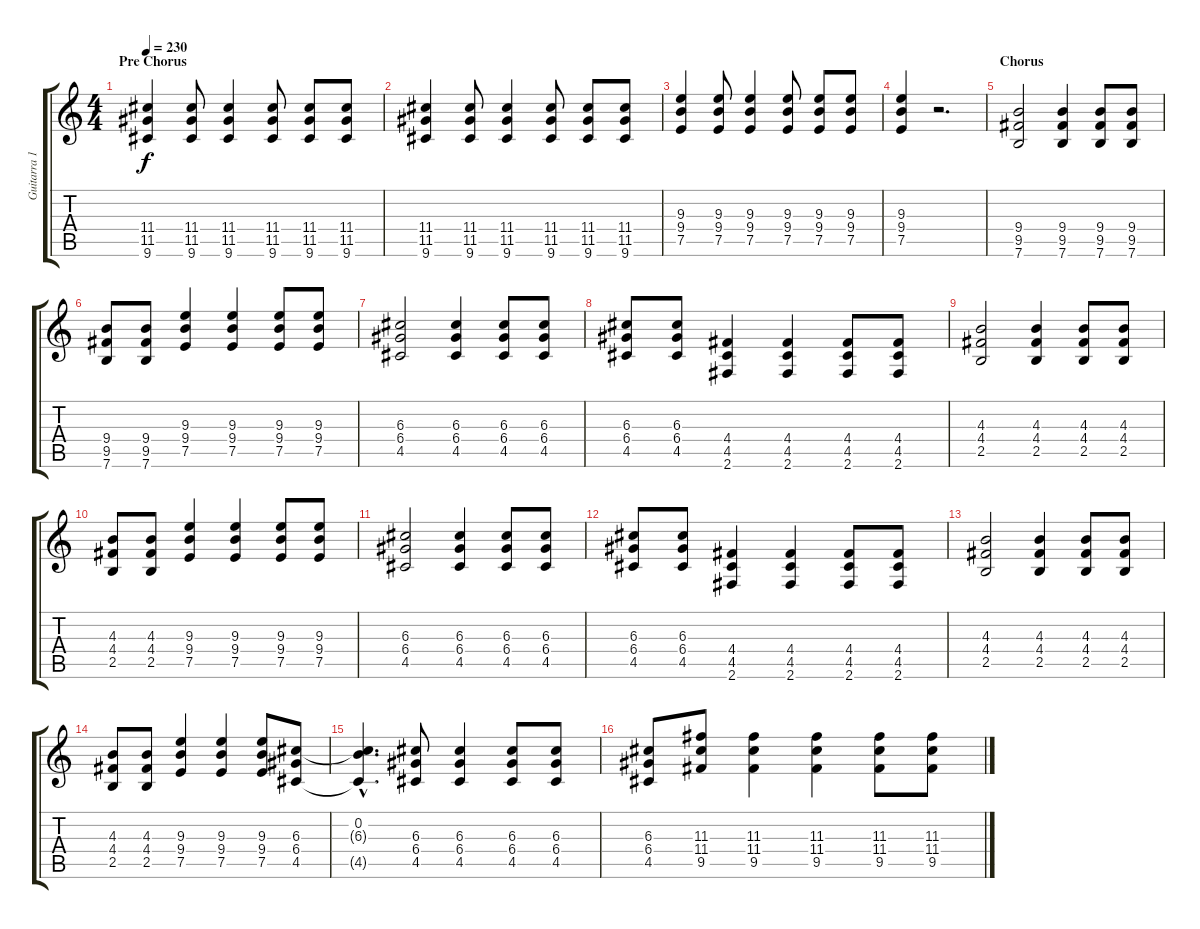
\track ("Guitarra 1 - Mathias" "Guitarra 1") {instrument distortionguitar}
\staff {score tabs}
\tuning (E4 B3 G3 D3 A2 E2) {hide}
\ts (4 4)
\section ("" "Pre Chorus")
\tempo 230
\clef g2
\ks c
(11.4 11.5 9.6).4{dy f} (11.4 11.5 9.6).8 (11.4 11.5 9.6).4 (11.4 11.5 9.6).8 (11.4 11.5 9.6).8 (11.4 11.5 9.6).8 |
(11.4 11.5 9.6).4 (11.4 11.5 9.6).8 (11.4 11.5 9.6).4 (11.4 11.5 9.6).8 (11.4 11.5 9.6).8 (11.4 11.5 9.6).8 |
(9.3 9.4 7.5).4 (9.3 9.4 7.5).8 (9.3 9.4 7.5).4 (9.3 9.4 7.5).8 (9.3 9.4 7.5).8 (9.3 9.4 7.5).8 |
(9.3 9.4 7.5).4 r.2{d} |
\section ("" "Chorus")
(9.4 9.5 7.6).2 (9.4 9.5 7.6).4 (9.4 9.5 7.6).8 (9.4 9.5 7.6).8 |
(9.4 9.5 7.6).8 (9.4 9.5 7.6).8 (9.3 9.4 7.5).4 (9.3 9.4 7.5).4 (9.3 9.4 7.5).8 (9.3 9.4 7.5).8 |
(6.3 6.4 4.5).2 (6.3 6.4 4.5).4 (6.3 6.4 4.5).8 (6.3 6.4 4.5).8 |
(6.3 6.4 4.5).8 (6.3 6.4 4.5).8 (4.4 4.5 2.6).4 (4.4 4.5 2.6).4 (4.4 4.5 2.6).8 (4.4 4.5 2.6).8 |
(4.3 4.4 2.5).2 (4.3 4.4 2.5).4 (4.3 4.4 2.5).8 (4.3 4.4 2.5).8 |
(4.3 4.4 2.5).8 (4.3 4.4 2.5).8 (9.3 9.4 7.5).4 (9.3 9.4 7.5).4 (9.3 9.4 7.5).8 (9.3 9.4 7.5).8 |
(6.3 6.4 4.5).2 (6.3 6.4 4.5).4 (6.3 6.4 4.5).8 (6.3 6.4 4.5).8 |
(6.3 6.4 4.5).8 (6.3 6.4 4.5).8 (4.4 4.5 2.6).4 (4.4 4.5 2.6).4 (4.4 4.5 2.6).8 (4.4 4.5 2.6).8 |
(4.3 4.4 2.5).2 (4.3 4.4 2.5).4 (4.3 4.4 2.5).8 (4.3 4.4 2.5).8 |
(4.3 4.4 2.5).8 (4.3 4.4 2.5).8 (9.3 9.4 7.5).4 (9.3 9.4 7.5).4 (9.3 9.4 7.5).8 (6.3 6.4 4.5).8 |
(0.2{hac} 6.3{hac t} 4.5{hac t}).4{d} (6.3 6.4 4.5).8 (6.3 6.4 4.5).4 (6.3 6.4 4.5).8 (6.3 6.4 4.5).8 |
(6.3 6.4 4.5).8 (11.3 11.4 9.5).8 (11.3 11.4 9.5).4 (11.3 11.4 9.5).4 (11.3 11.4 9.5).8 (11.3 11.4 9.5).8
